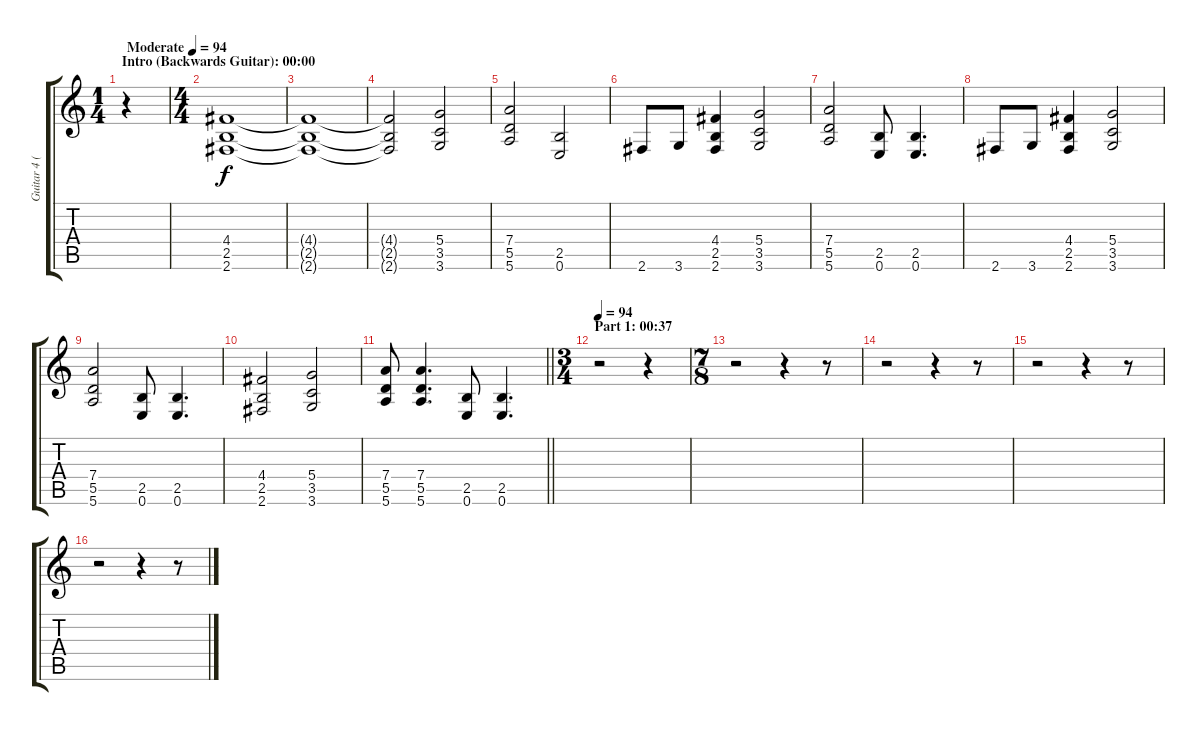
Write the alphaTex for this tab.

\track ("Guitar 4 (Distortion)" "Guitar 4 (") {instrument distortionguitar}
\staff {score tabs}
\tuning (E4 B3 G3 D3 A2 E2) {hide}
\ts (1 4)
\section ("" "Intro (Backwards Guitar): 00:00")
\tempo (94 "Moderate")
\tempo 74
\tempo (94 "Moderate")
\clef g2
\ks c
r.4{dy f volume 0 instrument distortionguitar} |
\ts (4 4)
(4.4 2.5 2.6).1{volume 7} |
(4.4{t} 2.5{t} 2.6{t}).1 |
(4.4{t} 2.5{t} 2.6{t}).2 (5.4 3.5 3.6).2 |
(7.4 5.5 5.6).2 (2.5 0.6).2 |
2.6.8{volume 14} 3.6.8 (4.4 2.5 2.6).4 (5.4 3.5 3.6).2 |
(7.4 5.5 5.6).2 (2.5 0.6).8 (2.5 0.6).4{d} |
2.6.8 3.6.8 (4.4 2.5 2.6).4 (5.4 3.5 3.6).2 |
(7.4 5.5 5.6).2 (2.5 0.6).8 (2.5 0.6).4{d} |
(4.4 2.5 2.6).2 (5.4 3.5 3.6).2 |
\barLineRight lightlight
(7.4 5.5 5.6).8 (7.4 5.5 5.6).4{d} (2.5 0.6).8 (2.5 0.6).4{d} |
\ts (3 4)
\section ("" "Part 1: 00:37")
\tempo 94
r.2 r.4 |
\ts (7 8)
r.2 r.4 r.8 |
r.2 r.4 r.8 |
r.2 r.4 r.8 |
r.2 r.4 r.8
